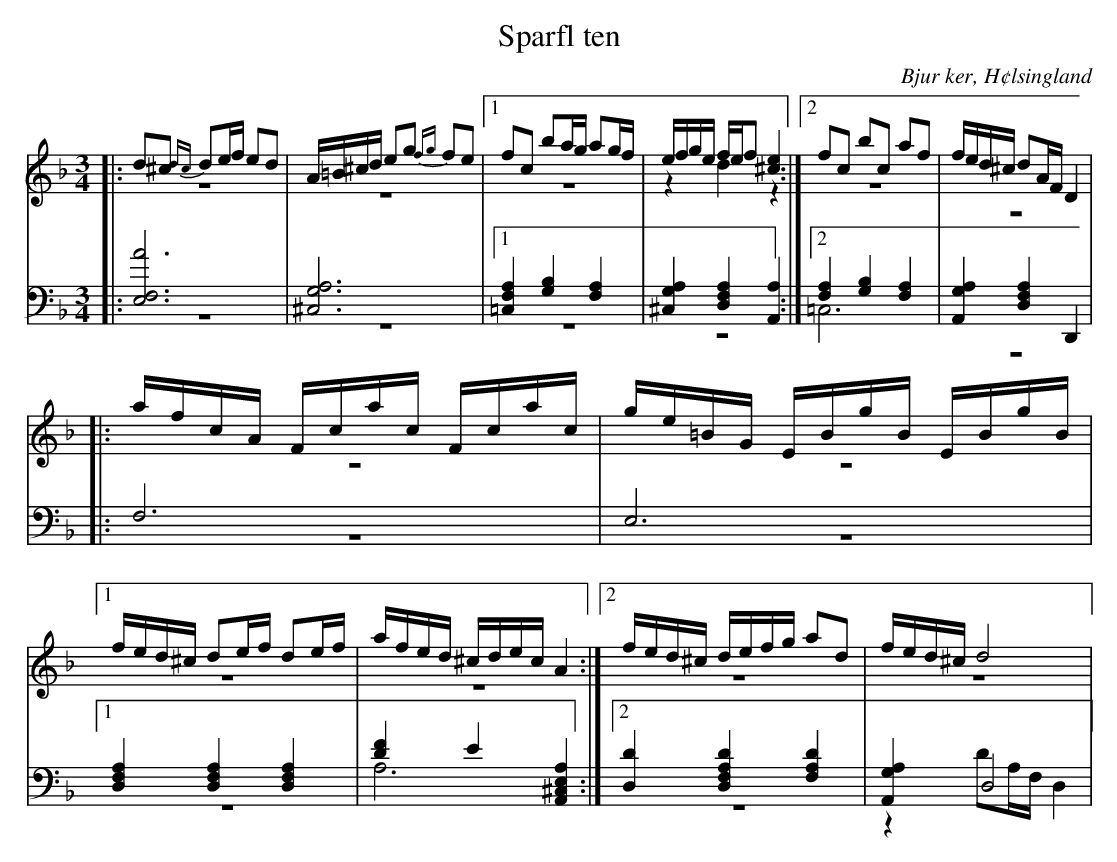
X:1
T: Sparfl ten
O: Bjur ker, H¢lsingland
M: 3/4
L: 1/8
K: Dm
V:1
V:2 merge
V:3
V:4 merge
V:1
|:d^c {dc}de/f/ ed|A/=B/^c/d/ eg {fg}fe|1 fc ba/g/ ag/f/| e/f/g/e/ f/e/f [^c2e2]:|2 fc bc af|f/e/d/^c/ dA/F/ D2|
|:a/f/c/A/  F/c/a/c/ F/c/a/c/|g/e/=B/G/  E/B/g/B/  E/B/g/B/|1 f/e/d/^c/ de/f/ de/f/|a/f/e/d/ ^c/d/e/c/ A2:|2 f/e/d/^c/ d/e/f/g/ ad|f/e/d/^c/ d4|
V:2
|:z6|z6|1 z6|z2 d2 z2:|2 z6|z6|
|:z6|z6|1 z6|z6:|2 z6|z6|
V:3 clef=bass
|:[E,6F,6A6]|[^C,6G,6A,6]|1 [=C,2F,2A,2] [G,2B,2] [F,2A,2]|[^C,2G,2A,2] [D,2F,2A,2] [A,,2A,2]:|2 [F,2A,2] [G,2B,2] [F,2A,2]|[A,,2G,2A,2] [D,2F,2A,2] D,,2|
|:F,6|E,6|1 [D,2F,2A,2] [D,2F,2A,2] [D,2F,2A,2]|[D2F2] E2 [A,,2^C,2E,2A,2]:|2 [D,2D2] [D,2F,2A,2D2] [F,2A,2D2]|[A,,2G,2A,2] D,4|
V:4 clef=bass
|:z6|z6|1 z6|z6:|2 =C,6|z6|
|:z6|z6|1 z6|A,6:|2 z6|z2 DA,/F,/ D,2|
